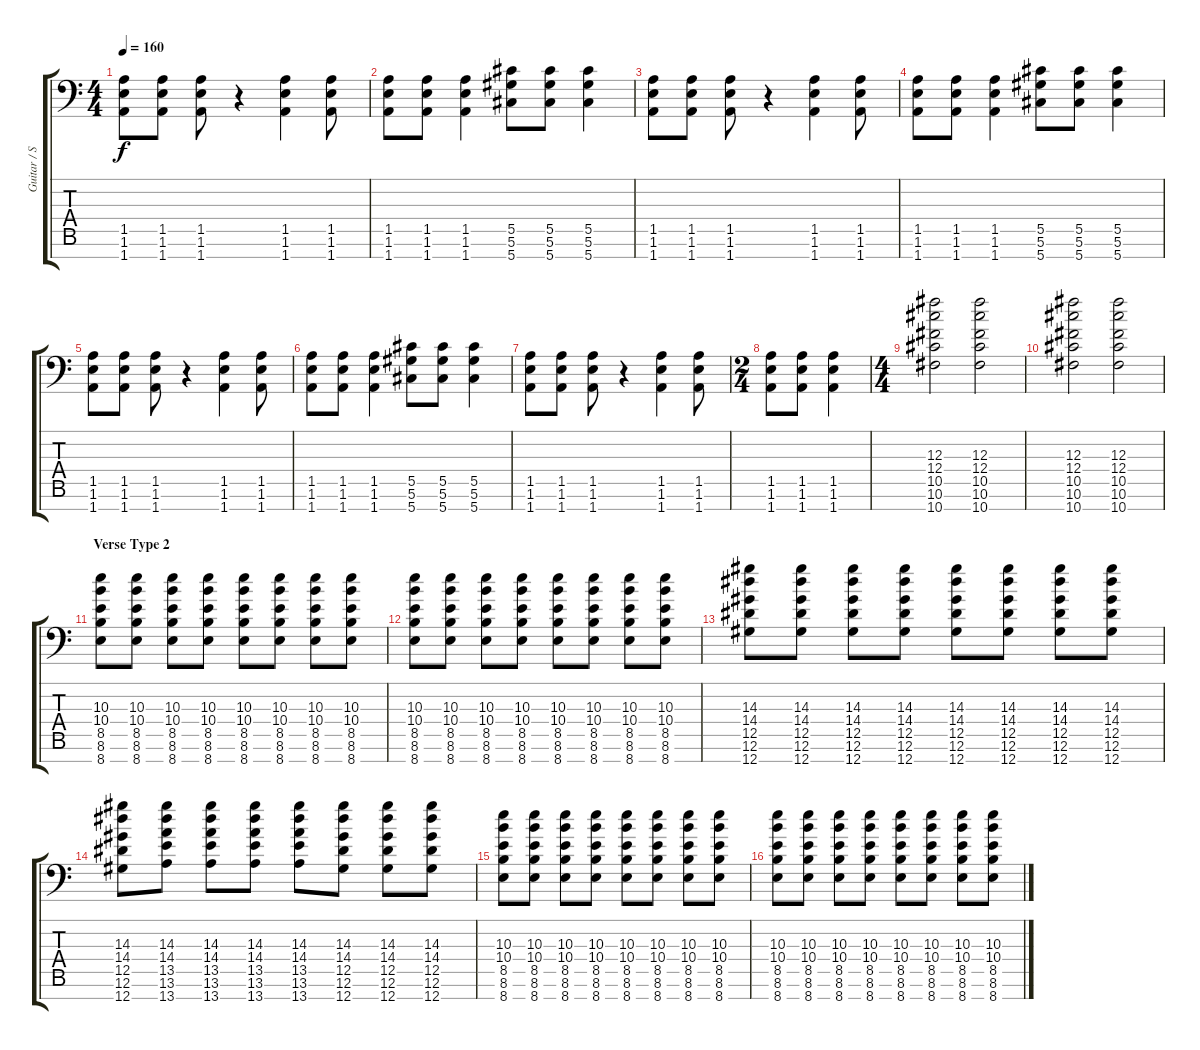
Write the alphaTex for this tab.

\track ("Guitar / Stephen Carpenter" "Guitar / S") {instrument overdrivenguitar}
\staff {score tabs}
\tuning (Eb4 Bb3 Gb3 Db3 Ab2 Eb2 Ab1) {hide}
\ts (4 4)
\tempo 160
\clef f4
\ks c
(1.5 1.6 1.7).8{dy f} (1.5 1.6 1.7).8 (1.5 1.6 1.7).8 r.4 (1.5 1.6 1.7).4 (1.5 1.6 1.7).8 |
(1.5 1.6 1.7).8 (1.5 1.6 1.7).8 (1.5 1.6 1.7).4 (5.5 5.6 5.7).8 (5.5 5.6 5.7).8 (5.5 5.6 5.7).4 |
(1.5 1.6 1.7).8 (1.5 1.6 1.7).8 (1.5 1.6 1.7).8 r.4 (1.5 1.6 1.7).4 (1.5 1.6 1.7).8 |
(1.5 1.6 1.7).8 (1.5 1.6 1.7).8 (1.5 1.6 1.7).4 (5.5 5.6 5.7).8 (5.5 5.6 5.7).8 (5.5 5.6 5.7).4 |
(1.5 1.6 1.7).8 (1.5 1.6 1.7).8 (1.5 1.6 1.7).8 r.4 (1.5 1.6 1.7).4 (1.5 1.6 1.7).8 |
(1.5 1.6 1.7).8 (1.5 1.6 1.7).8 (1.5 1.6 1.7).4 (5.5 5.6 5.7).8 (5.5 5.6 5.7).8 (5.5 5.6 5.7).4 |
(1.5 1.6 1.7).8 (1.5 1.6 1.7).8 (1.5 1.6 1.7).8 r.4 (1.5 1.6 1.7).4 (1.5 1.6 1.7).8 |
\ts (2 4)
(1.5 1.6 1.7).8 (1.5 1.6 1.7).8 (1.5 1.6 1.7).4 |
\ts (4 4)
(12.3 12.4 10.5 10.6 10.7).2{volume 12} (12.3 12.4 10.5 10.6 10.7).2 |
(12.3 12.4 10.5 10.6 10.7).2 (12.3 12.4 10.5 10.6 10.7).2 |
\section ("" "Verse Type 2")
(10.3 10.4 8.5 8.6 8.7).8 (10.3 10.4 8.5 8.6 8.7).8 (10.3 10.4 8.5 8.6 8.7).8 (10.3 10.4 8.5 8.6 8.7).8 (10.3 10.4 8.5 8.6 8.7).8 (10.3 10.4 8.5 8.6 8.7).8 (10.3 10.4 8.5 8.6 8.7).8 (10.3 10.4 8.5 8.6 8.7).8 |
(10.3 10.4 8.5 8.6 8.7).8 (10.3 10.4 8.5 8.6 8.7).8 (10.3 10.4 8.5 8.6 8.7).8 (10.3 10.4 8.5 8.6 8.7).8 (10.3 10.4 8.5 8.6 8.7).8 (10.3 10.4 8.5 8.6 8.7).8 (10.3 10.4 8.5 8.6 8.7).8 (10.3 10.4 8.5 8.6 8.7).8 |
(14.3 14.4 12.5 12.6 12.7).8 (14.3 14.4 12.5 12.6 12.7).8 (14.3 14.4 12.5 12.6 12.7).8 (14.3 14.4 12.5 12.6 12.7).8 (14.3 14.4 12.5 12.6 12.7).8 (14.3 14.4 12.5 12.6 12.7).8 (14.3 14.4 12.5 12.6 12.7).8 (14.3 14.4 12.5 12.6 12.7).8 |
(14.3 14.4 12.5 12.6 12.7).8 (14.3 14.4 13.5 13.6 13.7).8 (14.3 14.4 13.5 13.6 13.7).8 (14.3 14.4 13.5 13.6 13.7).8 (14.3 14.4 13.5 13.6 13.7).8 (14.3 14.4 12.5 12.6 12.7).8 (14.3 14.4 12.5 12.6 12.7).8 (14.3 14.4 12.5 12.6 12.7).8 |
(10.3 10.4 8.5 8.6 8.7).8 (10.3 10.4 8.5 8.6 8.7).8 (10.3 10.4 8.5 8.6 8.7).8 (10.3 10.4 8.5 8.6 8.7).8 (10.3 10.4 8.5 8.6 8.7).8 (10.3 10.4 8.5 8.6 8.7).8 (10.3 10.4 8.5 8.6 8.7).8 (10.3 10.4 8.5 8.6 8.7).8 |
(10.3 10.4 8.5 8.6 8.7).8 (10.3 10.4 8.5 8.6 8.7).8 (10.3 10.4 8.5 8.6 8.7).8 (10.3 10.4 8.5 8.6 8.7).8 (10.3 10.4 8.5 8.6 8.7).8 (10.3 10.4 8.5 8.6 8.7).8 (10.3 10.4 8.5 8.6 8.7).8 (10.3 10.4 8.5 8.6 8.7).8
